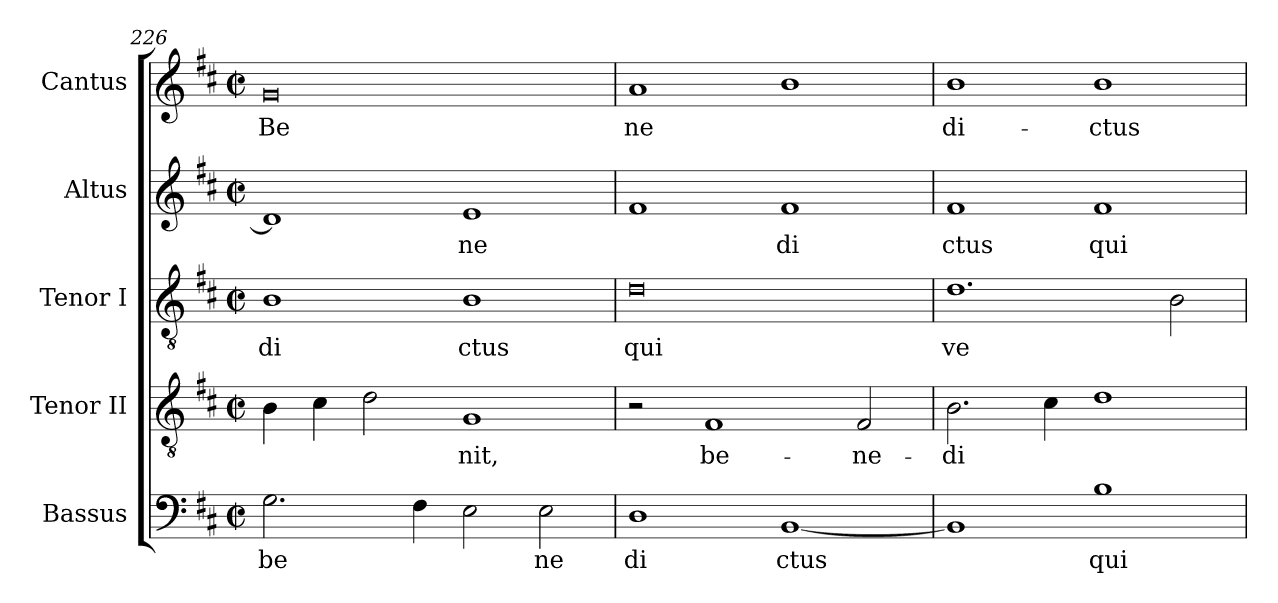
**kern	**text	**kern	**text	**kern	**text	**kern	**text	**kern	**text
*part5	*part5	*part4	*part4	*part3	*part3	*part2	*part2	*part1	*part1
*staff5	*staff5	*staff4	*staff4	*staff3	*staff3	*staff2	*staff2	*staff1	*staff1
*I"Bassus	*	*I"Tenor II	*	*I"Tenor I	*	*I"Altus	*	*I"Cantus	*
*I'B	*	*I'T II	*	*I'T I	*	*I'A	*	*I'C	*
*clefF4	*	*clefGv2	*	*clefGv2	*	*clefG2	*	*clefG2	*
*k[f#c#]	*	*k[f#c#]	*	*k[f#c#]	*	*k[f#c#]	*	*k[f#c#]	*
*D:	*	*D:	*	*D:	*	*D:	*	*D:	*
*M2/2	*	*M2/2	*	*M2/2	*	*M2/2	*	*M2/2	*
*met(c|)	*	*met(c|)	*	*met(c|)	*	*met(c|)	*	*met(c|)	*
=226	=226	=226	=226	=226	=226	=226	=226	=226	=226
!	!LO:LY:b:cj	!	!LO:LY:b:cj	!	!LO:LY:b:cj	!	!LO:LY:b:cj	!	!LO:LY:b:cj
2.G\	be	4B\	.	1B	di	1d]	--	0g	Be
!	!	!	!LO:LY:b:cj	!	!	!	!	!	!
.	.	4c#\	.	.	.	.	.	.	.
!	!	!	!LO:LY:b:cj	!	!	!	!	!	!
.	.	2d\	.	.	.	.	.	.	.
!	!LO:LY:b:cj	!	!	!	!	!	!	!	!
4F#\	.	.	.	.	.	.	.	.	.
!	!LO:LY:b:cj	!	!LO:LY:b:cj	!	!LO:LY:b:cj	!	!LO:LY:b:cj	!	!
2E\	.	1G	nit,	1B	ctus	1e	-ne-	.	.
!	!LO:LY:b:cj	!	!	!	!	!	!	!	!
2E\	ne	.	.	.	.	.	.	.	.
!!LO:LB:g=z
=227	=227	=227	=227	=227	=227	=227	=227	=227	=227
!	!LO:LY:b:cj	!	!	!	!LO:LY:b:cj	!	!LO:LY:b:cj	!	!LO:LY:b:cj
1D	di	2r	.	0d	qui	1f#	--	1a	ne-
!	!	!	!LO:LY:b:cj	!	!	!	!	!	!
.	.	1F#	be-	.	.	.	.	.	.
!	!LO:LY:b:cj	!	!	!	!	!	!LO:LY:b:cj	!	!LO:LY:b:cj
[<1BB	ctus	.	.	.	.	1f#	-di	1b	--
!	!	!	!LO:LY:b:cj	!	!	!	!	!	!
.	.	2F#/	-ne-	.	.	.	.	.	.
=228	=228	=228	=228	=228	=228	=228	=228	=228	=228
!	!LO:LY:b:cj	!	!LO:LY:b:cj	!	!LO:LY:b:cj	!	!LO:LY:b:cj	!	!LO:LY:b:cj
1BB]	.	2.B\	-di-	1.d	ve	1f#	ctus	1b	-di-
!	!	!	!LO:LY:b:cj	!	!	!	!	!	!
.	.	4c#\	--	.	.	.	.	.	.
!	!LO:LY:b:cj	!	!LO:LY:b:cj	!	!	!	!LO:LY:b:cj	!	!LO:LY:b:cj
1B	qui	1d	--	.	.	1f#	qui	1b	-ctus
!	!	!	!	!	!LO:LY:b:cj	!	!	!	!
.	.	.	.	2B\	.	.	.	.	.
=	=	=	=	=	=	=	=	=	=
*-	*-	*-	*-	*-	*-	*-	*-	*-	*-
